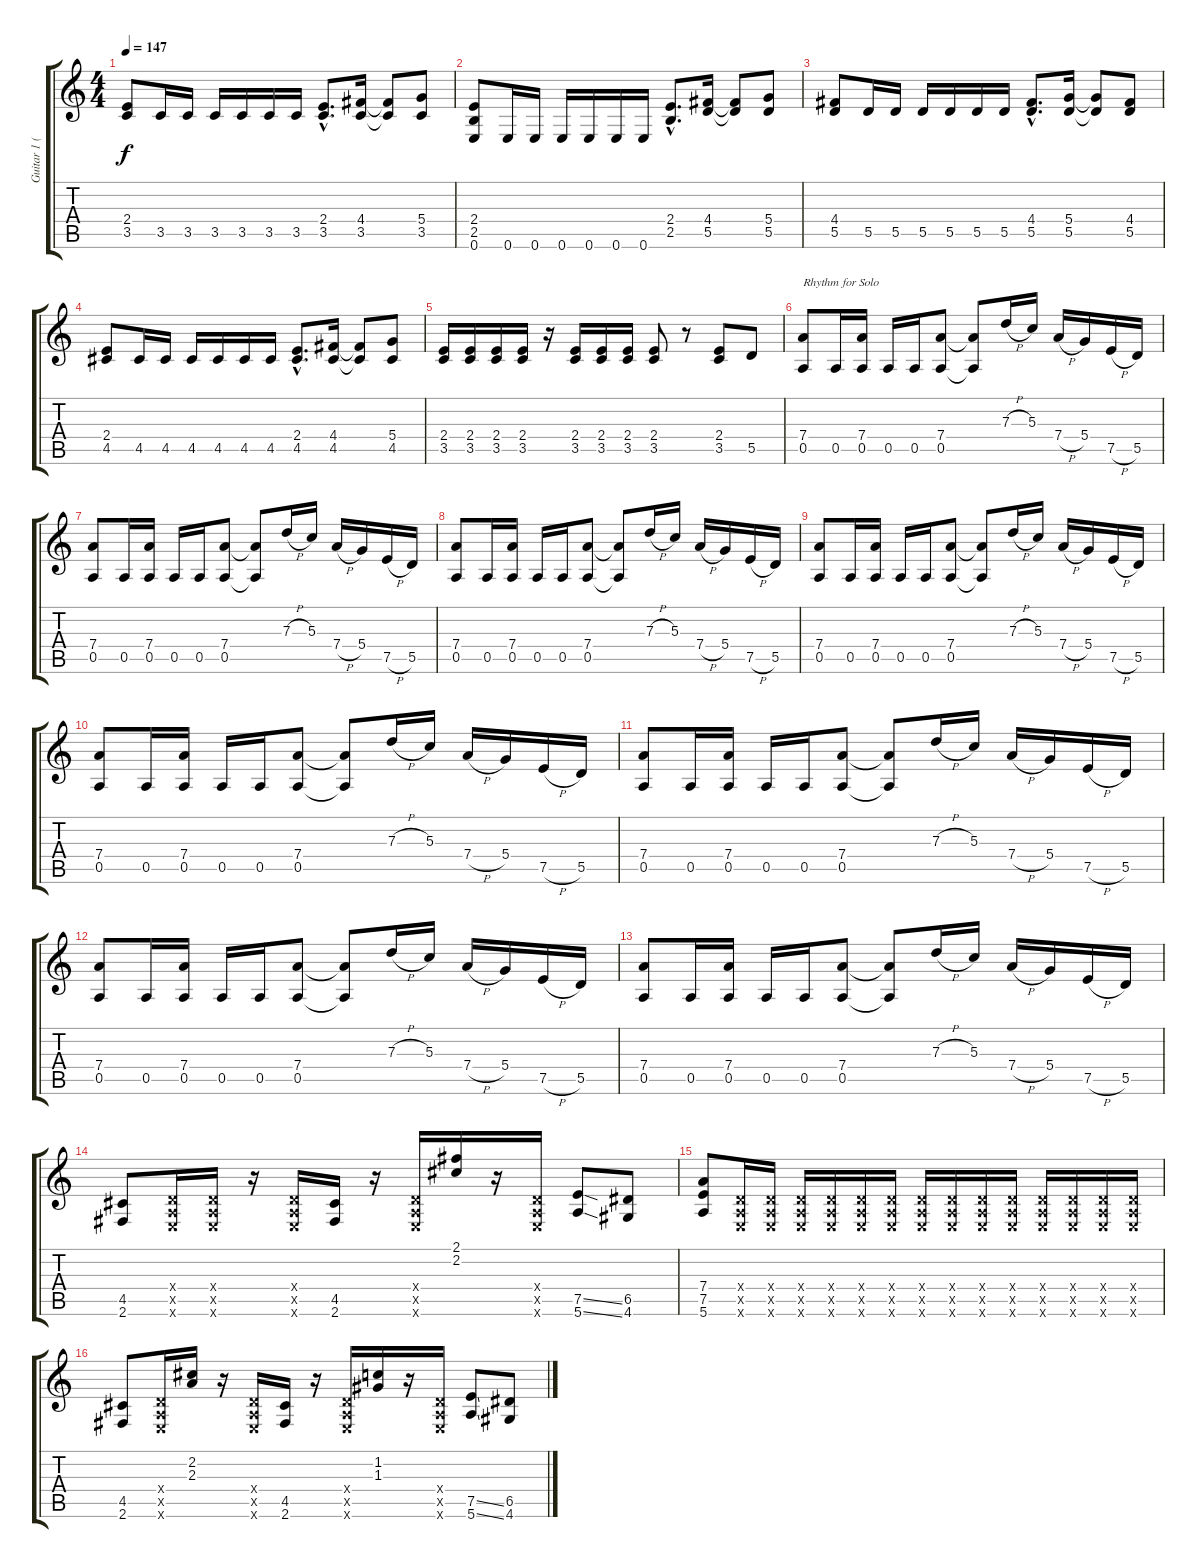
\track ("Guitar 1 (Rhythm)" "Guitar 1 (") {instrument distortionguitar}
\staff {score tabs}
\tuning (E4 B3 G3 D3 A2 E2) {hide}
\ts (4 4)
\tempo 147
\clef g2
\ks c
(2.4 3.5).8{dy f} 3.5.16 3.5.16 3.5.16 3.5.16 3.5.16 3.5.16 (2.4{hac} 3.5{hac}).8{d} (4.4 3.5).16 (4.4{t} 3.5{t}).8 (5.4 3.5).8 |
(2.4 2.5 0.6).8 0.6.16 0.6.16 0.6.16 0.6.16 0.6.16 0.6.16 (2.4{hac} 2.5{hac}).8{d} (4.4 5.5).16 (4.4{t} 5.5{t}).8 (5.4 5.5).8 |
(4.4 5.5).8 5.5.16 5.5.16 5.5.16 5.5.16 5.5.16 5.5.16 (4.4{hac} 5.5{hac}).8{d} (5.4 5.5).16 (5.4{t} 5.5{t}).8 (4.4 5.5).8 |
(2.4 4.5).8 4.5.16 4.5.16 4.5.16 4.5.16 4.5.16 4.5.16 (2.4{hac} 4.5{hac}).8{d} (4.4 4.5).16 (4.4{t} 4.5{t}).8 (5.4 4.5).8 |
(2.4 3.5).16 (2.4 3.5).16 (2.4 3.5).16 (2.4 3.5).16 r.16 (2.4 3.5).16 (2.4 3.5).16 (2.4 3.5).16 (2.4 3.5).8 r.8 (2.4 3.5).8 5.5.8 |
(7.4 0.5).8{txt "Rhythm for Solo"} 0.5.16 (7.4 0.5).16 0.5.16 0.5.16 (7.4 0.5).8 (7.4{t} 0.5{t}).8 7.3{h}.16 5.3.16 7.4{h}.16 5.4.16 7.5{h}.16 5.5.16 |
(7.4 0.5).8 0.5.16 (7.4 0.5).16 0.5.16 0.5.16 (7.4 0.5).8 (7.4{t} 0.5{t}).8 7.3{h}.16 5.3.16 7.4{h}.16 5.4.16 7.5{h}.16 5.5.16 |
(7.4 0.5).8 0.5.16 (7.4 0.5).16 0.5.16 0.5.16 (7.4 0.5).8 (7.4{t} 0.5{t}).8 7.3{h}.16 5.3.16 7.4{h}.16 5.4.16 7.5{h}.16 5.5.16 |
(7.4 0.5).8 0.5.16 (7.4 0.5).16 0.5.16 0.5.16 (7.4 0.5).8 (7.4{t} 0.5{t}).8 7.3{h}.16 5.3.16 7.4{h}.16 5.4.16 7.5{h}.16 5.5.16 |
(7.4 0.5).8 0.5.16 (7.4 0.5).16 0.5.16 0.5.16 (7.4 0.5).8 (7.4{t} 0.5{t}).8 7.3{h}.16 5.3.16 7.4{h}.16 5.4.16 7.5{h}.16 5.5.16 |
(7.4 0.5).8 0.5.16 (7.4 0.5).16 0.5.16 0.5.16 (7.4 0.5).8 (7.4{t} 0.5{t}).8 7.3{h}.16 5.3.16 7.4{h}.16 5.4.16 7.5{h}.16 5.5.16 |
(7.4 0.5).8 0.5.16 (7.4 0.5).16 0.5.16 0.5.16 (7.4 0.5).8 (7.4{t} 0.5{t}).8 7.3{h}.16 5.3.16 7.4{h}.16 5.4.16 7.5{h}.16 5.5.16 |
(7.4 0.5).8 0.5.16 (7.4 0.5).16 0.5.16 0.5.16 (7.4 0.5).8 (7.4{t} 0.5{t}).8 7.3{h}.16 5.3.16 7.4{h}.16 5.4.16 7.5{h}.16 5.5.16 |
(4.5 2.6).8 (0.4{x} 0.5{x} 0.6{x}).16 (0.4{x} 0.5{x} 0.6{x}).16 r.16 (0.4{x} 0.5{x} 0.6{x}).16 (4.5 2.6).16 r.16 (0.4{x} 0.5{x} 0.6{x}).16 (2.1 2.2).16 r.16 (0.4{x} 0.5{x} 0.6{x}).16 (7.5{ss} 5.6{ss}).8 (6.5 4.6).8 |
(7.4 7.5 5.6).8 (0.4{x} 0.5{x} 0.6{x}).16 (0.4{x} 0.5{x} 0.6{x}).16 (0.4{x} 0.5{x} 0.6{x}).16 (0.4{x} 0.5{x} 0.6{x}).16 (0.4{x} 0.5{x} 0.6{x}).16 (0.4{x} 0.5{x} 0.6{x}).16 (0.4{x} 0.5{x} 0.6{x}).16 (0.4{x} 0.5{x} 0.6{x}).16 (0.4{x} 0.5{x} 0.6{x}).16 (0.4{x} 0.5{x} 0.6{x}).16 (0.4{x} 0.5{x} 0.6{x}).16 (0.4{x} 0.5{x} 0.6{x}).16 (0.4{x} 0.5{x} 0.6{x}).16 (0.4{x} 0.5{x} 0.6{x}).16 |
(4.5 2.6).8 (0.4{x} 0.5{x} 0.6{x}).16 (2.2 2.3).16 r.16 (0.4{x} 0.5{x} 0.6{x}).16 (4.5 2.6).16 r.16 (0.4{x} 0.5{x} 0.6{x}).16 (1.2 1.3).16 r.16 (0.4{x} 0.5{x} 0.6{x}).16 (7.5{ss} 5.6{ss}).8 (6.5 4.6).8
